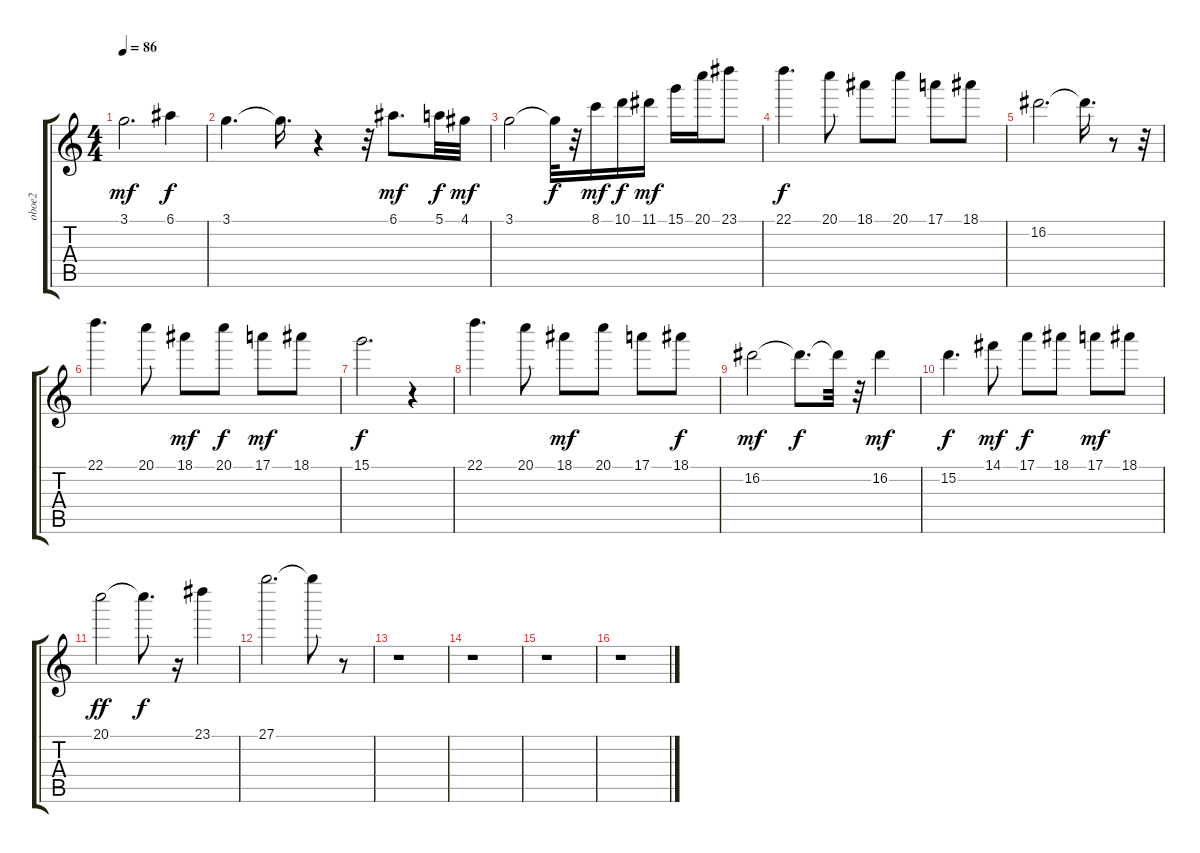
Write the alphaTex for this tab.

\track ("oboe2" "oboe2") {instrument distortionguitar}
\staff {score tabs}
\tuning (E4 B3 G3 D3 A2 E2) {hide}
\ts (4 4)
\tempo 86
\clef g2
\ks c
3.1.2{d dy mf} 6.1.4{dy f} |
3.1.4{d} 3.1{t}.16{d} r.4 r.32 6.1.8{d dy mf} 5.1.32{dy f} 4.1.32{dy mf} |
3.1.2 3.1{t}.32{dy f} r.32 8.1.16{dy mf} 10.1.16{dy f} 11.1.16{dy mf} 15.1.16 20.1.16 23.1.8 |
22.1.4{d dy f} 20.1.8 18.1.8 20.1.8 17.1.8 18.1.8 |
16.2.2{d} 16.2{t}.16{d} r.8 r.32 |
22.1.4{d} 20.1.8 18.1.8{dy mf} 20.1.8{dy f} 17.1.8{dy mf} 18.1.8 |
15.1.2{d dy f} r.4 |
22.1.4{d} 20.1.8 18.1.8{dy mf} 20.1.8 17.1.8 18.1.8{dy f} |
16.2.2{dy mf} 16.2{t}.8{d dy f} 16.2{t}.32 r.32 16.2.4{dy mf} |
15.2.4{d dy f} 14.1.8{dy mf} 17.1.8{dy f} 18.1.8 17.1.8{dy mf} 18.1.8 |
20.1.2{dy ff} 20.1{t}.8{d dy f} r.16 23.1.4 |
27.1.2{d} 27.1{t}.8 r.8 |
r.1 |
r.1 |
r.1 |
r.1
